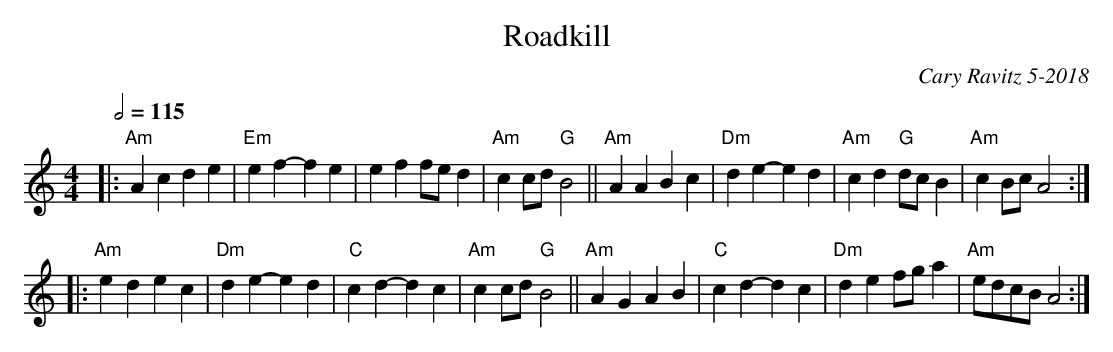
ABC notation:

X:1
T: Roadkill
C: Cary Ravitz 5-2018
M: 4/4
L: 1/8
Q: 1/2=115
K: Am
|: "Am"A2 c2 d2 e2 | "Em"e2 f2-f2 e2 | e2 f2 fe d2 | "Am"c2 cd "G"B4 || "Am"A2 A2 B2 c2  | "Dm"d2 e2-e2 d2 |"Am"c2 d2 "G"dc B2 |"Am"c2 Bc A4 :|
|: "Am" e2 d2 e2 c2  | "Dm"d2 e2-e2 d2 |"C"c2 d2-d2 c2 | "Am"c2 cd "G"B4 || "Am"A2 G2 A2 B2 | "C"c2 d2-d2 c2 | "Dm"d2 e2 fg a2 | "Am"edcB A4 :|
